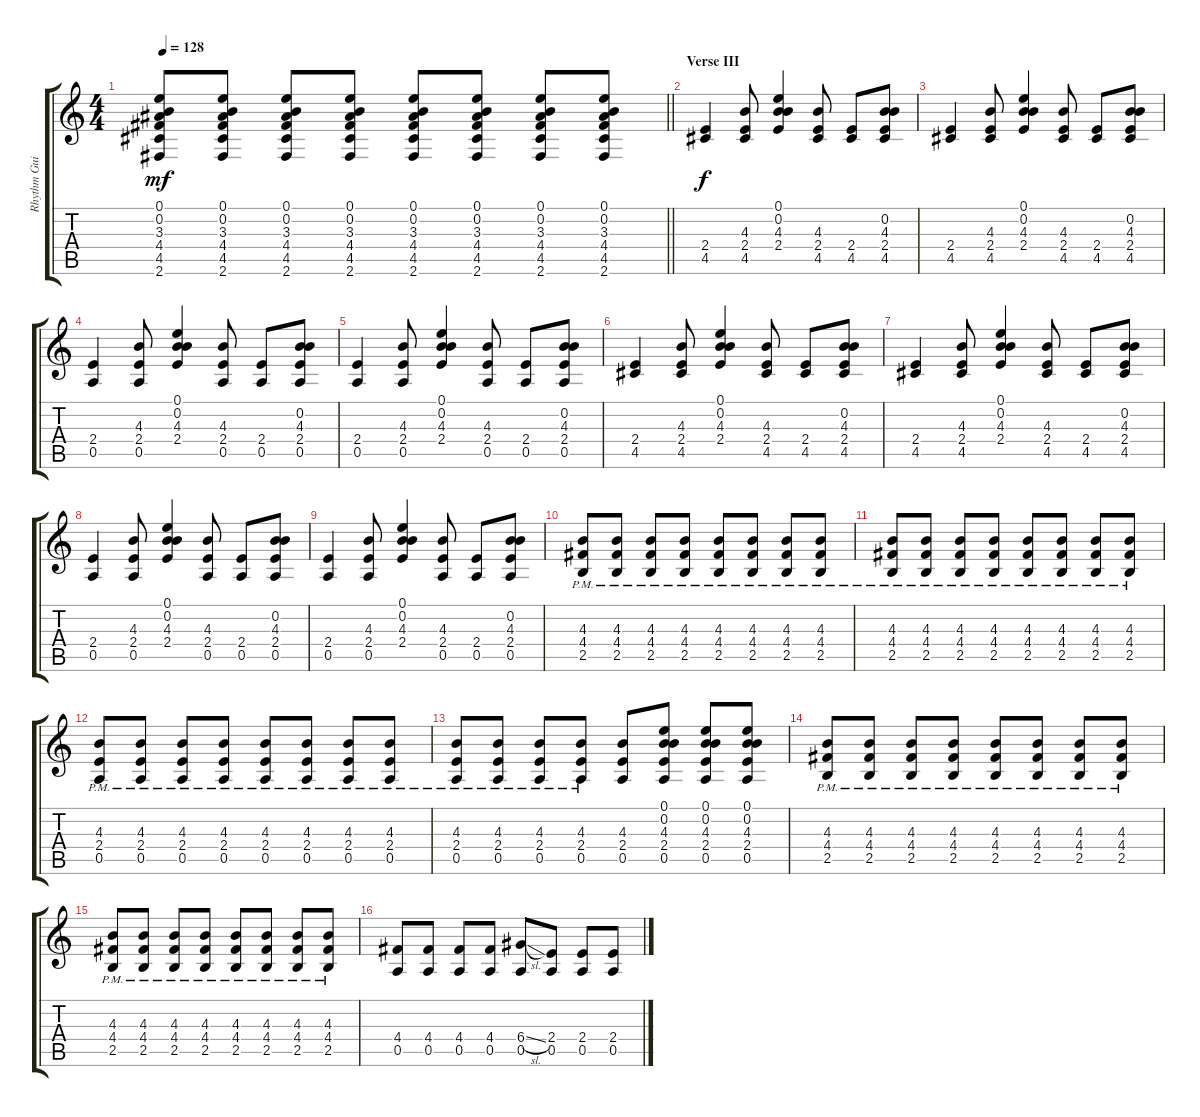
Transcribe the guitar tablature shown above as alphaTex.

\track ("Rhythm Guitar" "Rhythm Gui") {instrument acousticguitarsteel}
\staff {score tabs}
\tuning (E4 B3 G3 D3 A2 E2) {hide}
\ts (4 4)
\tempo 128
\clef g2
\barLineRight lightlight
\ks c
(0.1 0.2 3.3 4.4 4.5 2.6).8{dy mf} (0.1 0.2 3.3 4.4 4.5 2.6).8 (0.1 0.2 3.3 4.4 4.5 2.6).8 (0.1 0.2 3.3 4.4 4.5 2.6).8 (0.1 0.2 3.3 4.4 4.5 2.6).8 (0.1 0.2 3.3 4.4 4.5 2.6).8 (0.1 0.2 3.3 4.4 4.5 2.6).8 (0.1 0.2 3.3 4.4 4.5 2.6).8 |
\section ("" "Verse III")
(2.4 4.5).4{dy f instrument electricguitarclean} (4.3 2.4 4.5).8 (0.1 0.2 4.3 2.4).4 (4.3 2.4 4.5).8 (2.4 4.5).8 (0.2 4.3 2.4 4.5).8 |
(2.4 4.5).4 (4.3 2.4 4.5).8 (0.1 0.2 4.3 2.4).4 (4.3 2.4 4.5).8 (2.4 4.5).8 (0.2 4.3 2.4 4.5).8 |
(2.4 0.5).4 (4.3 2.4 0.5).8 (0.1 0.2 4.3 2.4).4 (4.3 2.4 0.5).8 (2.4 0.5).8 (0.2 4.3 2.4 0.5).8 |
(2.4 0.5).4 (4.3 2.4 0.5).8 (0.1 0.2 4.3 2.4).4 (4.3 2.4 0.5).8 (2.4 0.5).8 (0.2 4.3 2.4 0.5).8 |
(2.4 4.5).4 (4.3 2.4 4.5).8 (0.1 0.2 4.3 2.4).4 (4.3 2.4 4.5).8 (2.4 4.5).8 (0.2 4.3 2.4 4.5).8 |
(2.4 4.5).4 (4.3 2.4 4.5).8 (0.1 0.2 4.3 2.4).4 (4.3 2.4 4.5).8 (2.4 4.5).8 (0.2 4.3 2.4 4.5).8 |
(2.4 0.5).4 (4.3 2.4 0.5).8 (0.1 0.2 4.3 2.4).4 (4.3 2.4 0.5).8 (2.4 0.5).8 (0.2 4.3 2.4 0.5).8 |
(2.4 0.5).4 (4.3 2.4 0.5).8 (0.1 0.2 4.3 2.4).4 (4.3 2.4 0.5).8 (2.4 0.5).8 (0.2 4.3 2.4 0.5).8 |
(4.3{pm} 4.4{pm} 2.5{pm}).8 (4.3{pm} 4.4{pm} 2.5{pm}).8 (4.3{pm} 4.4{pm} 2.5{pm}).8 (4.3{pm} 4.4{pm} 2.5{pm}).8 (4.3{pm} 4.4{pm} 2.5{pm}).8 (4.3{pm} 4.4{pm} 2.5{pm}).8 (4.3{pm} 4.4{pm} 2.5{pm}).8 (4.3{pm} 4.4{pm} 2.5{pm}).8 |
(4.3{pm} 4.4{pm} 2.5{pm}).8 (4.3{pm} 4.4{pm} 2.5{pm}).8 (4.3{pm} 4.4{pm} 2.5{pm}).8 (4.3{pm} 4.4{pm} 2.5{pm}).8 (4.3{pm} 4.4{pm} 2.5{pm}).8 (4.3{pm} 4.4{pm} 2.5{pm}).8 (4.3{pm} 4.4{pm} 2.5{pm}).8 (4.3{pm} 4.4{pm} 2.5{pm}).8 |
(4.3{pm} 2.4{pm} 0.5{pm}).8 (4.3{pm} 2.4{pm} 0.5{pm}).8 (4.3{pm} 2.4{pm} 0.5{pm}).8 (4.3{pm} 2.4{pm} 0.5{pm}).8 (4.3{pm} 2.4{pm} 0.5{pm}).8 (4.3{pm} 2.4{pm} 0.5{pm}).8 (4.3{pm} 2.4{pm} 0.5{pm}).8 (4.3{pm} 2.4{pm} 0.5{pm}).8 |
(4.3{pm} 2.4{pm} 0.5{pm}).8 (4.3{pm} 2.4{pm} 0.5{pm}).8 (4.3{pm} 2.4{pm} 0.5{pm}).8 (4.3{pm} 2.4{pm} 0.5{pm}).8 (4.3 2.4 0.5).8 (0.1 0.2 4.3 2.4 0.5).8 (0.1 0.2 4.3 2.4 0.5).8 (0.1 0.2 4.3 2.4 0.5).8 |
(4.3{pm} 4.4{pm} 2.5{pm}).8 (4.3{pm} 4.4{pm} 2.5{pm}).8 (4.3{pm} 4.4{pm} 2.5{pm}).8 (4.3{pm} 4.4{pm} 2.5{pm}).8 (4.3{pm} 4.4{pm} 2.5{pm}).8 (4.3{pm} 4.4{pm} 2.5{pm}).8 (4.3{pm} 4.4{pm} 2.5{pm}).8 (4.3{pm} 4.4{pm} 2.5{pm}).8 |
(4.3{pm} 4.4{pm} 2.5{pm}).8 (4.3{pm} 4.4{pm} 2.5{pm}).8 (4.3{pm} 4.4{pm} 2.5{pm}).8 (4.3{pm} 4.4{pm} 2.5{pm}).8 (4.3{pm} 4.4{pm} 2.5{pm}).8 (4.3{pm} 4.4{pm} 2.5{pm}).8 (4.3{pm} 4.4{pm} 2.5{pm}).8 (4.3{pm} 4.4{pm} 2.5{pm}).8 |
(4.4 0.5).8 (4.4 0.5).8 (4.4 0.5).8 (4.4 0.5).8 (6.4{sl} 0.5).8 (2.4 0.5).8 (2.4 0.5).8 (2.4 0.5).8
